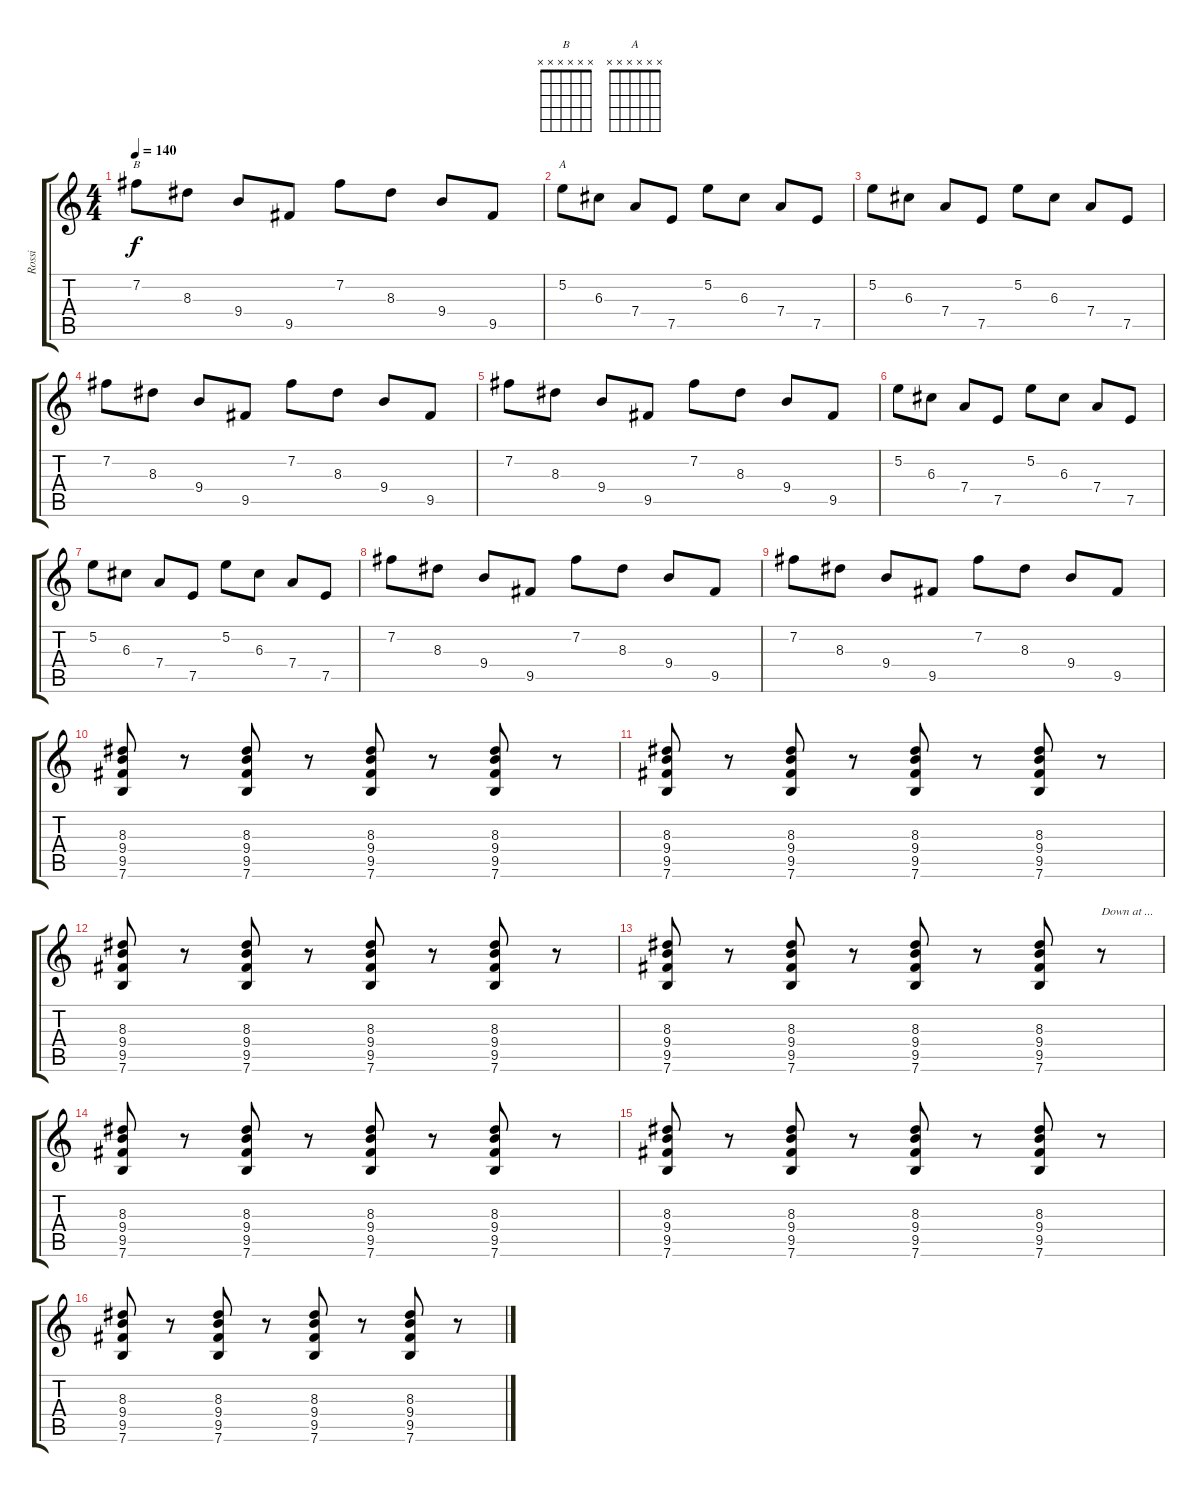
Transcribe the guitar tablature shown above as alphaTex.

\track ("Rossi" "Rossi") {instrument overdrivenguitar}
\staff {score tabs}
\tuning (E4 B3 G3 D3 A2 E2) {hide}
\chord ("B" x x x x x x)
\chord ("A" x x x x x x)
\ts (4 4)
\tempo 140
\clef g2
\ks c
7.2.8{ch "B" dy f} 8.3.8 9.4.8 9.5.8 7.2.8 8.3.8 9.4.8 9.5.8 |
5.2.8{ch "A"} 6.3.8 7.4.8 7.5.8 5.2.8 6.3.8 7.4.8 7.5.8 |
5.2.8 6.3.8 7.4.8 7.5.8 5.2.8 6.3.8 7.4.8 7.5.8 |
7.2.8 8.3.8 9.4.8 9.5.8 7.2.8 8.3.8 9.4.8 9.5.8 |
7.2.8 8.3.8 9.4.8 9.5.8 7.2.8 8.3.8 9.4.8 9.5.8 |
5.2.8 6.3.8 7.4.8 7.5.8 5.2.8 6.3.8 7.4.8 7.5.8 |
5.2.8 6.3.8 7.4.8 7.5.8 5.2.8 6.3.8 7.4.8 7.5.8 |
7.2.8 8.3.8 9.4.8 9.5.8 7.2.8 8.3.8 9.4.8 9.5.8 |
7.2.8 8.3.8 9.4.8 9.5.8 7.2.8 8.3.8 9.4.8 9.5.8 |
(8.3 9.4 9.5 7.6).8 r.8 (8.3 9.4 9.5 7.6).8 r.8 (8.3 9.4 9.5 7.6).8 r.8 (8.3 9.4 9.5 7.6).8 r.8 |
(8.3 9.4 9.5 7.6).8 r.8 (8.3 9.4 9.5 7.6).8 r.8 (8.3 9.4 9.5 7.6).8 r.8 (8.3 9.4 9.5 7.6).8 r.8 |
(8.3 9.4 9.5 7.6).8 r.8 (8.3 9.4 9.5 7.6).8 r.8 (8.3 9.4 9.5 7.6).8 r.8 (8.3 9.4 9.5 7.6).8 r.8 |
(8.3 9.4 9.5 7.6).8 r.8 (8.3 9.4 9.5 7.6).8 r.8 (8.3 9.4 9.5 7.6).8 r.8 (8.3 9.4 9.5 7.6).8 r.8{txt "Down at ..."} |
(8.3 9.4 9.5 7.6).8 r.8 (8.3 9.4 9.5 7.6).8 r.8 (8.3 9.4 9.5 7.6).8 r.8 (8.3 9.4 9.5 7.6).8 r.8 |
(8.3 9.4 9.5 7.6).8 r.8 (8.3 9.4 9.5 7.6).8 r.8 (8.3 9.4 9.5 7.6).8 r.8 (8.3 9.4 9.5 7.6).8 r.8 |
(8.3 9.4 9.5 7.6).8 r.8 (8.3 9.4 9.5 7.6).8 r.8 (8.3 9.4 9.5 7.6).8 r.8 (8.3 9.4 9.5 7.6).8 r.8
